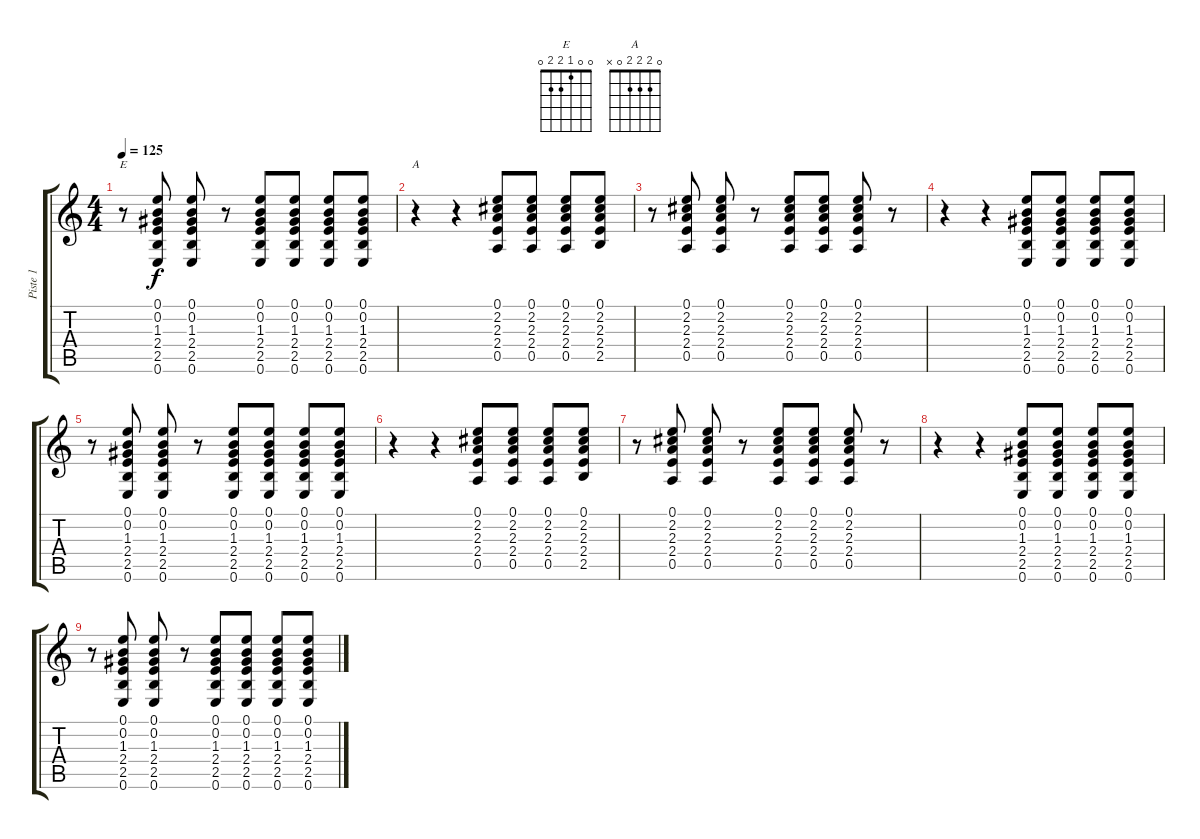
\track ("Piste 1" "Piste 1") {instrument overdrivenguitar}
\staff {score tabs}
\tuning (E4 B3 G3 D3 A2 E2) {hide}
\chord ("E" 0 0 1 2 2 0)
\chord ("A" 0 2 2 2 0 x)
\ts (4 4)
\tempo 125
\clef g2
\ks c
r.8{ch "E" dy f} (0.1 0.2 1.3 2.4 2.5 0.6).8 (0.1 0.2 1.3 2.4 2.5 0.6).8 r.8 (0.1 0.2 1.3 2.4 2.5 0.6).8 (0.1 0.2 1.3 2.4 2.5 0.6).8 (0.1 0.2 1.3 2.4 2.5 0.6).8 (0.1 0.2 1.3 2.4 2.5 0.6).8 |
r.4{ch "A" volume 4} r.4 (0.1 2.2 2.3 2.4 0.5).8 (0.1 2.2 2.3 2.4 0.5).8 (0.1 2.2 2.3 2.4 0.5).8 (0.1 2.2 2.3 2.4 2.5).8 |
r.8 (0.1 2.2 2.3 2.4 0.5).8 (0.1 2.2 2.3 2.4 0.5).8 r.8 (0.1 2.2 2.3 2.4 0.5).8 (0.1 2.2 2.3 2.4 0.5).8 (0.1 2.2 2.3 2.4 0.5).8 r.8 |
r.4 r.4 (0.1 0.2 1.3 2.4 2.5 0.6).8 (0.1 0.2 1.3 2.4 2.5 0.6).8 (0.1 0.2 1.3 2.4 2.5 0.6).8 (0.1 0.2 1.3 2.4 2.5 0.6).8 |
r.8 (0.1 0.2 1.3 2.4 2.5 0.6).8 (0.1 0.2 1.3 2.4 2.5 0.6).8 r.8 (0.1 0.2 1.3 2.4 2.5 0.6).8 (0.1 0.2 1.3 2.4 2.5 0.6).8 (0.1 0.2 1.3 2.4 2.5 0.6).8 (0.1 0.2 1.3 2.4 2.5 0.6).8 |
r.4 r.4 (0.1 2.2 2.3 2.4 0.5).8 (0.1 2.2 2.3 2.4 0.5).8 (0.1 2.2 2.3 2.4 0.5).8 (0.1 2.2 2.3 2.4 2.5).8 |
r.8{volume 0} (0.1 2.2 2.3 2.4 0.5).8 (0.1 2.2 2.3 2.4 0.5).8 r.8 (0.1 2.2 2.3 2.4 0.5).8 (0.1 2.2 2.3 2.4 0.5).8 (0.1 2.2 2.3 2.4 0.5).8 r.8 |
r.4 r.4 (0.1 0.2 1.3 2.4 2.5 0.6).8 (0.1 0.2 1.3 2.4 2.5 0.6).8 (0.1 0.2 1.3 2.4 2.5 0.6).8 (0.1 0.2 1.3 2.4 2.5 0.6).8 |
r.8 (0.1 0.2 1.3 2.4 2.5 0.6).8 (0.1 0.2 1.3 2.4 2.5 0.6).8 r.8 (0.1 0.2 1.3 2.4 2.5 0.6).8 (0.1 0.2 1.3 2.4 2.5 0.6).8 (0.1 0.2 1.3 2.4 2.5 0.6).8 (0.1 0.2 1.3 2.4 2.5 0.6).8
